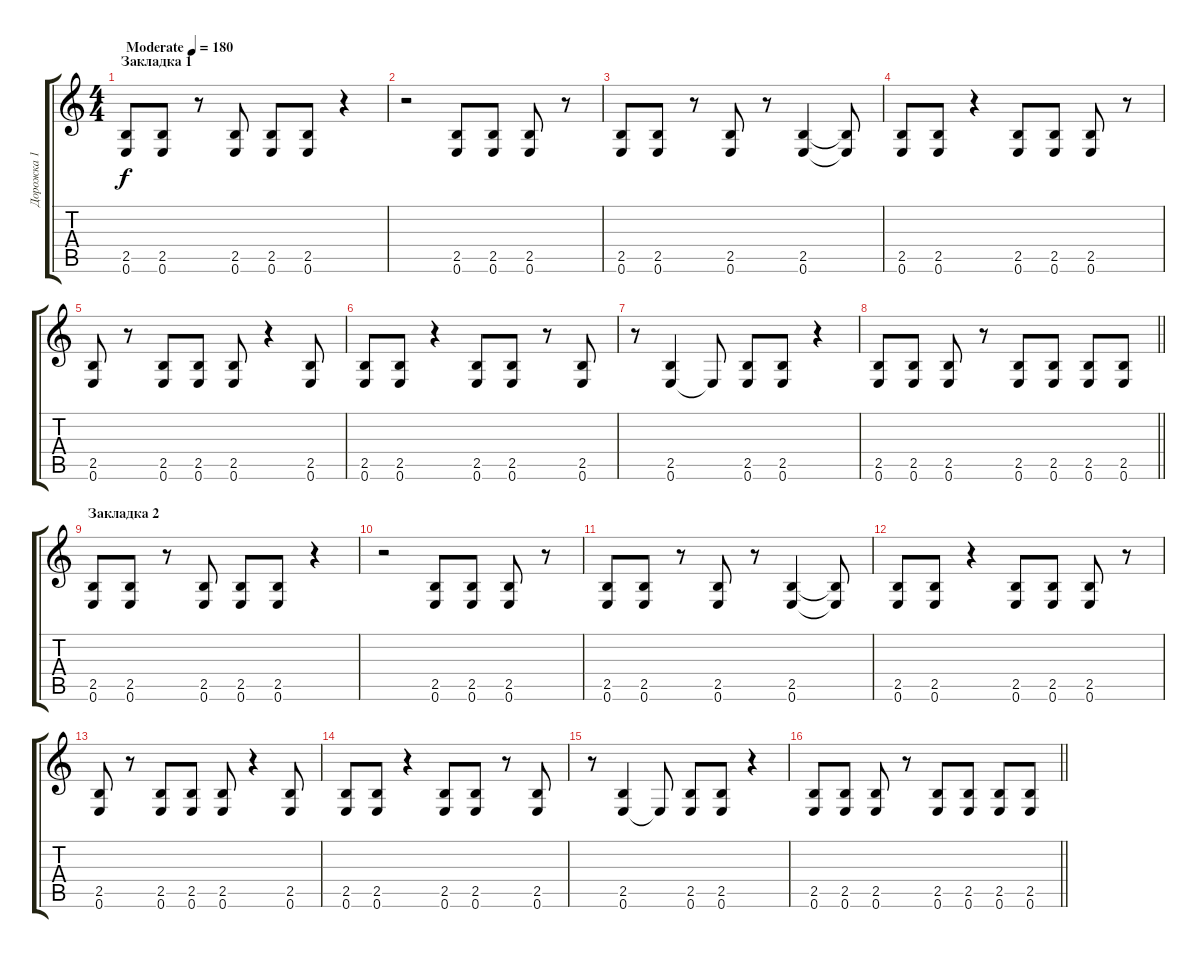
\track ("Дорожка 1" "Дорожка 1") {instrument distortionguitar}
\staff {score tabs}
\tuning (E4 B3 G3 D3 A2 E2) {hide}
\ts (4 4)
\section ("" "Закладка 1")
\tempo (180 "Moderate")
\clef g2
\ks c
(2.5 0.6).8{dy f instrument distortionguitar} (2.5 0.6).8 r.8 (2.5 0.6).8 (2.5 0.6).8 (2.5 0.6).8 r.4 |
r.2 (2.5 0.6).8 (2.5 0.6).8 (2.5 0.6).8 r.8 |
(2.5 0.6).8 (2.5 0.6).8 r.8 (2.5 0.6).8 r.8 (2.5 0.6).4 (2.5{t} 0.6{t}).8 |
(2.5 0.6).8 (2.5 0.6).8 r.4 (2.5 0.6).8 (2.5 0.6).8 (2.5 0.6).8 r.8 |
(2.5 0.6).8 r.8 (2.5 0.6).8 (2.5 0.6).8 (2.5 0.6).8 r.4 (2.5 0.6).8 |
(2.5 0.6).8 (2.5 0.6).8 r.4 (2.5 0.6).8 (2.5 0.6).8 r.8 (2.5 0.6).8 |
r.8 (2.5 0.6).4 0.6{t}.8 (2.5 0.6).8 (2.5 0.6).8 r.4 |
\barLineRight lightlight
(2.5 0.6).8 (2.5 0.6).8 (2.5 0.6).8 r.8 (2.5 0.6).8 (2.5 0.6).8 (2.5 0.6).8 (2.5 0.6).8 |
\section ("" "Закладка 2")
(2.5 0.6).8 (2.5 0.6).8 r.8 (2.5 0.6).8 (2.5 0.6).8 (2.5 0.6).8 r.4 |
r.2 (2.5 0.6).8 (2.5 0.6).8 (2.5 0.6).8 r.8 |
(2.5 0.6).8 (2.5 0.6).8 r.8 (2.5 0.6).8 r.8 (2.5 0.6).4 (2.5{t} 0.6{t}).8 |
(2.5 0.6).8 (2.5 0.6).8 r.4 (2.5 0.6).8 (2.5 0.6).8 (2.5 0.6).8 r.8 |
(2.5 0.6).8 r.8 (2.5 0.6).8 (2.5 0.6).8 (2.5 0.6).8 r.4 (2.5 0.6).8 |
(2.5 0.6).8 (2.5 0.6).8 r.4 (2.5 0.6).8 (2.5 0.6).8 r.8 (2.5 0.6).8 |
r.8 (2.5 0.6).4 0.6{t}.8 (2.5 0.6).8 (2.5 0.6).8 r.4 |
\barLineRight lightlight
(2.5 0.6).8 (2.5 0.6).8 (2.5 0.6).8 r.8 (2.5 0.6).8 (2.5 0.6).8 (2.5 0.6).8 (2.5 0.6).8
